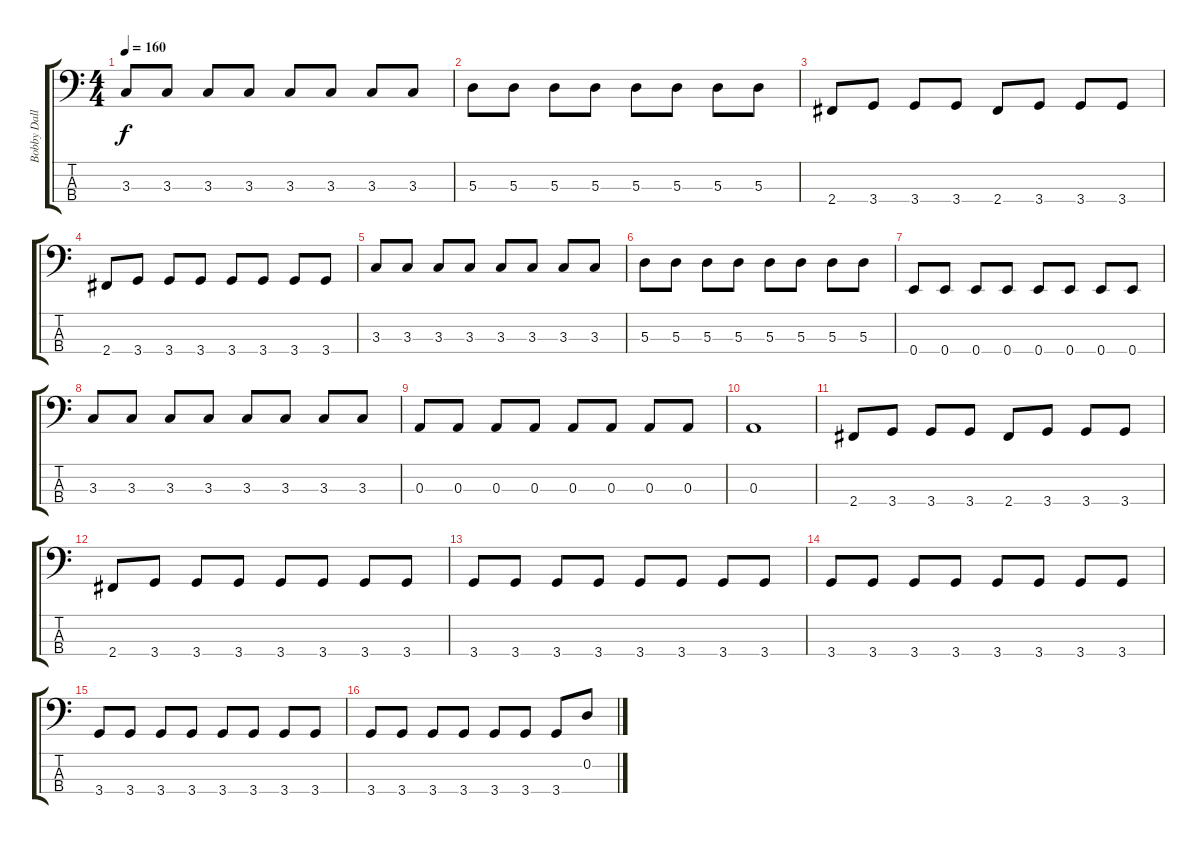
\track ("Bobby Dall" "Bobby Dall") {instrument electricbassfinger}
\staff {score tabs}
\tuning (G2 D2 A1 E1) {hide}
\ts (4 4)
\tempo 160
\clef f4
\ks c
3.3.8{dy f} 3.3.8 3.3.8 3.3.8 3.3.8 3.3.8 3.3.8 3.3.8 |
5.3.8 5.3.8 5.3.8 5.3.8 5.3.8 5.3.8 5.3.8 5.3.8 |
2.4.8 3.4.8 3.4.8 3.4.8 2.4.8 3.4.8 3.4.8 3.4.8 |
2.4.8 3.4.8 3.4.8 3.4.8 3.4.8 3.4.8 3.4.8 3.4.8 |
3.3.8 3.3.8 3.3.8 3.3.8 3.3.8 3.3.8 3.3.8 3.3.8 |
5.3.8 5.3.8 5.3.8 5.3.8 5.3.8 5.3.8 5.3.8 5.3.8 |
0.4.8 0.4.8 0.4.8 0.4.8 0.4.8 0.4.8 0.4.8 0.4.8 |
3.3.8 3.3.8 3.3.8 3.3.8 3.3.8 3.3.8 3.3.8 3.3.8 |
0.3.8 0.3.8 0.3.8 0.3.8 0.3.8 0.3.8 0.3.8 0.3.8 |
0.3.1 |
2.4.8 3.4.8 3.4.8 3.4.8 2.4.8 3.4.8 3.4.8 3.4.8 |
2.4.8 3.4.8 3.4.8 3.4.8 3.4.8 3.4.8 3.4.8 3.4.8 |
3.4.8 3.4.8 3.4.8 3.4.8 3.4.8 3.4.8 3.4.8 3.4.8 |
3.4.8 3.4.8 3.4.8 3.4.8 3.4.8 3.4.8 3.4.8 3.4.8 |
3.4.8 3.4.8 3.4.8 3.4.8 3.4.8 3.4.8 3.4.8 3.4.8 |
3.4.8 3.4.8 3.4.8 3.4.8 3.4.8 3.4.8 3.4.8 0.2.8
